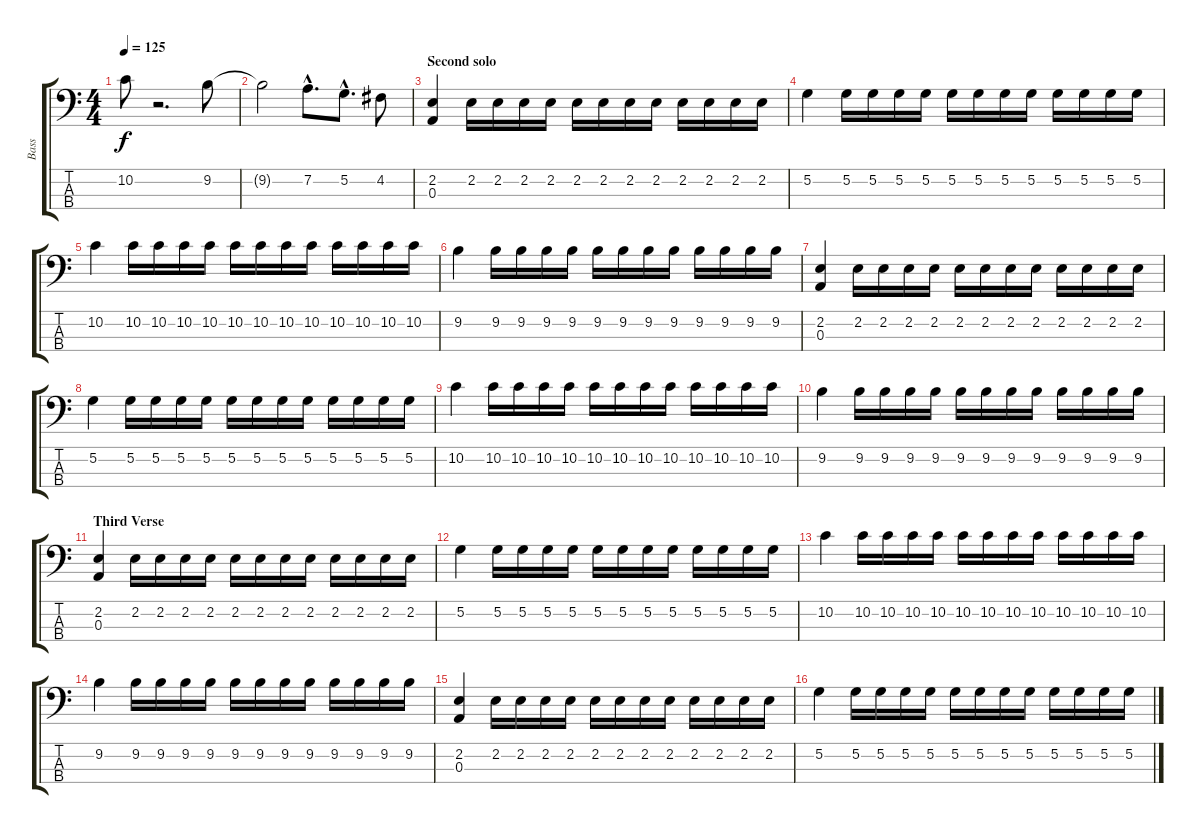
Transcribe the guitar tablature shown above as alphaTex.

\track ("Bass" "Bass") {instrument electricbassfinger}
\staff {score tabs}
\tuning (G2 D2 A1 E1) {hide}
\ts (4 4)
\tempo 125
\clef f4
\ks c
10.2.8{dy f} r.2{d} 9.2.8 |
9.2{t}.2 7.2{hac}.8{d} 5.2{hac}.8{d} 4.2.8 |
\section ("" "Second solo")
(2.2 0.3).4 2.2.16 2.2.16 2.2.16 2.2.16 2.2.16 2.2.16 2.2.16 2.2.16 2.2.16 2.2.16 2.2.16 2.2.16 |
5.2.4 5.2.16 5.2.16 5.2.16 5.2.16 5.2.16 5.2.16 5.2.16 5.2.16 5.2.16 5.2.16 5.2.16 5.2.16 |
10.2.4 10.2.16 10.2.16 10.2.16 10.2.16 10.2.16 10.2.16 10.2.16 10.2.16 10.2.16 10.2.16 10.2.16 10.2.16 |
9.2.4 9.2.16 9.2.16 9.2.16 9.2.16 9.2.16 9.2.16 9.2.16 9.2.16 9.2.16 9.2.16 9.2.16 9.2.16 |
(2.2 0.3).4 2.2.16 2.2.16 2.2.16 2.2.16 2.2.16 2.2.16 2.2.16 2.2.16 2.2.16 2.2.16 2.2.16 2.2.16 |
5.2.4 5.2.16 5.2.16 5.2.16 5.2.16 5.2.16 5.2.16 5.2.16 5.2.16 5.2.16 5.2.16 5.2.16 5.2.16 |
10.2.4 10.2.16 10.2.16 10.2.16 10.2.16 10.2.16 10.2.16 10.2.16 10.2.16 10.2.16 10.2.16 10.2.16 10.2.16 |
9.2.4 9.2.16 9.2.16 9.2.16 9.2.16 9.2.16 9.2.16 9.2.16 9.2.16 9.2.16 9.2.16 9.2.16 9.2.16 |
\section ("" "Third Verse")
(2.2 0.3).4 2.2.16 2.2.16 2.2.16 2.2.16 2.2.16 2.2.16 2.2.16 2.2.16 2.2.16 2.2.16 2.2.16 2.2.16 |
5.2.4 5.2.16 5.2.16 5.2.16 5.2.16 5.2.16 5.2.16 5.2.16 5.2.16 5.2.16 5.2.16 5.2.16 5.2.16 |
10.2.4 10.2.16 10.2.16 10.2.16 10.2.16 10.2.16 10.2.16 10.2.16 10.2.16 10.2.16 10.2.16 10.2.16 10.2.16 |
9.2.4 9.2.16 9.2.16 9.2.16 9.2.16 9.2.16 9.2.16 9.2.16 9.2.16 9.2.16 9.2.16 9.2.16 9.2.16 |
(2.2 0.3).4 2.2.16 2.2.16 2.2.16 2.2.16 2.2.16 2.2.16 2.2.16 2.2.16 2.2.16 2.2.16 2.2.16 2.2.16 |
5.2.4 5.2.16 5.2.16 5.2.16 5.2.16 5.2.16 5.2.16 5.2.16 5.2.16 5.2.16 5.2.16 5.2.16 5.2.16
